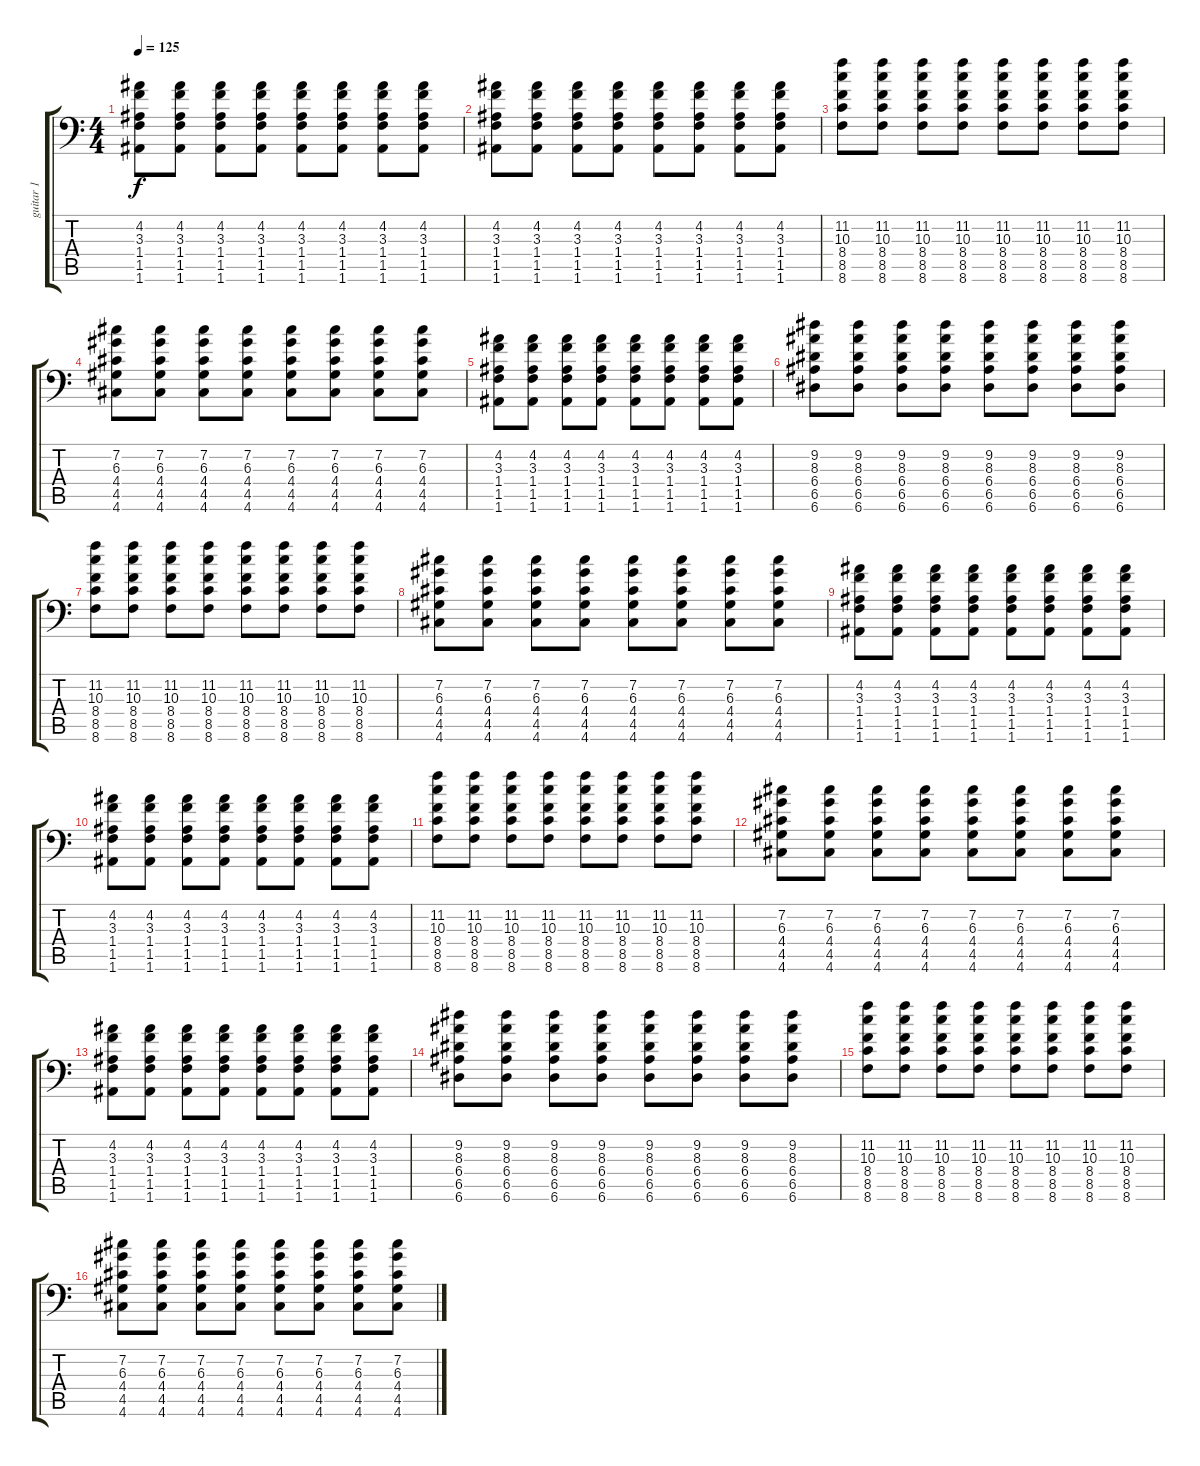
\track ("guitar 1" "guitar 1") {instrument distortionguitar}
\staff {score tabs}
\tuning (B3 Gb3 D3 A2 E2 A1) {hide}
\ts (4 4)
\tempo 125
\clef f4
\ks c
(4.2 3.3 1.4 1.5 1.6).8{dy f} (4.2 3.3 1.4 1.5 1.6).8 (4.2 3.3 1.4 1.5 1.6).8 (4.2 3.3 1.4 1.5 1.6).8 (4.2 3.3 1.4 1.5 1.6).8 (4.2 3.3 1.4 1.5 1.6).8 (4.2 3.3 1.4 1.5 1.6).8 (4.2 3.3 1.4 1.5 1.6).8 |
(4.2 3.3 1.4 1.5 1.6).8 (4.2 3.3 1.4 1.5 1.6).8 (4.2 3.3 1.4 1.5 1.6).8 (4.2 3.3 1.4 1.5 1.6).8 (4.2 3.3 1.4 1.5 1.6).8 (4.2 3.3 1.4 1.5 1.6).8 (4.2 3.3 1.4 1.5 1.6).8 (4.2 3.3 1.4 1.5 1.6).8 |
(11.2 10.3 8.4 8.5 8.6).8 (11.2 10.3 8.4 8.5 8.6).8 (11.2 10.3 8.4 8.5 8.6).8 (11.2 10.3 8.4 8.5 8.6).8 (11.2 10.3 8.4 8.5 8.6).8 (11.2 10.3 8.4 8.5 8.6).8 (11.2 10.3 8.4 8.5 8.6).8 (11.2 10.3 8.4 8.5 8.6).8 |
(7.2 6.3 4.4 4.5 4.6).8 (7.2 6.3 4.4 4.5 4.6).8 (7.2 6.3 4.4 4.5 4.6).8 (7.2 6.3 4.4 4.5 4.6).8 (7.2 6.3 4.4 4.5 4.6).8 (7.2 6.3 4.4 4.5 4.6).8 (7.2 6.3 4.4 4.5 4.6).8 (7.2 6.3 4.4 4.5 4.6).8 |
(4.2 3.3 1.4 1.5 1.6).8 (4.2 3.3 1.4 1.5 1.6).8 (4.2 3.3 1.4 1.5 1.6).8 (4.2 3.3 1.4 1.5 1.6).8 (4.2 3.3 1.4 1.5 1.6).8 (4.2 3.3 1.4 1.5 1.6).8 (4.2 3.3 1.4 1.5 1.6).8 (4.2 3.3 1.4 1.5 1.6).8 |
(9.2 8.3 6.4 6.5 6.6).8 (9.2 8.3 6.4 6.5 6.6).8 (9.2 8.3 6.4 6.5 6.6).8 (9.2 8.3 6.4 6.5 6.6).8 (9.2 8.3 6.4 6.5 6.6).8 (9.2 8.3 6.4 6.5 6.6).8 (9.2 8.3 6.4 6.5 6.6).8 (9.2 8.3 6.4 6.5 6.6).8 |
(11.2 10.3 8.4 8.5 8.6).8 (11.2 10.3 8.4 8.5 8.6).8 (11.2 10.3 8.4 8.5 8.6).8 (11.2 10.3 8.4 8.5 8.6).8 (11.2 10.3 8.4 8.5 8.6).8 (11.2 10.3 8.4 8.5 8.6).8 (11.2 10.3 8.4 8.5 8.6).8 (11.2 10.3 8.4 8.5 8.6).8 |
(7.2 6.3 4.4 4.5 4.6).8 (7.2 6.3 4.4 4.5 4.6).8 (7.2 6.3 4.4 4.5 4.6).8 (7.2 6.3 4.4 4.5 4.6).8 (7.2 6.3 4.4 4.5 4.6).8 (7.2 6.3 4.4 4.5 4.6).8 (7.2 6.3 4.4 4.5 4.6).8 (7.2 6.3 4.4 4.5 4.6).8 |
(4.2 3.3 1.4 1.5 1.6).8 (4.2 3.3 1.4 1.5 1.6).8 (4.2 3.3 1.4 1.5 1.6).8 (4.2 3.3 1.4 1.5 1.6).8 (4.2 3.3 1.4 1.5 1.6).8 (4.2 3.3 1.4 1.5 1.6).8 (4.2 3.3 1.4 1.5 1.6).8 (4.2 3.3 1.4 1.5 1.6).8 |
(4.2 3.3 1.4 1.5 1.6).8 (4.2 3.3 1.4 1.5 1.6).8 (4.2 3.3 1.4 1.5 1.6).8 (4.2 3.3 1.4 1.5 1.6).8 (4.2 3.3 1.4 1.5 1.6).8 (4.2 3.3 1.4 1.5 1.6).8 (4.2 3.3 1.4 1.5 1.6).8 (4.2 3.3 1.4 1.5 1.6).8 |
(11.2 10.3 8.4 8.5 8.6).8 (11.2 10.3 8.4 8.5 8.6).8 (11.2 10.3 8.4 8.5 8.6).8 (11.2 10.3 8.4 8.5 8.6).8 (11.2 10.3 8.4 8.5 8.6).8 (11.2 10.3 8.4 8.5 8.6).8 (11.2 10.3 8.4 8.5 8.6).8 (11.2 10.3 8.4 8.5 8.6).8 |
(7.2 6.3 4.4 4.5 4.6).8 (7.2 6.3 4.4 4.5 4.6).8 (7.2 6.3 4.4 4.5 4.6).8 (7.2 6.3 4.4 4.5 4.6).8 (7.2 6.3 4.4 4.5 4.6).8 (7.2 6.3 4.4 4.5 4.6).8 (7.2 6.3 4.4 4.5 4.6).8 (7.2 6.3 4.4 4.5 4.6).8 |
(4.2 3.3 1.4 1.5 1.6).8 (4.2 3.3 1.4 1.5 1.6).8 (4.2 3.3 1.4 1.5 1.6).8 (4.2 3.3 1.4 1.5 1.6).8 (4.2 3.3 1.4 1.5 1.6).8 (4.2 3.3 1.4 1.5 1.6).8 (4.2 3.3 1.4 1.5 1.6).8 (4.2 3.3 1.4 1.5 1.6).8 |
(9.2 8.3 6.4 6.5 6.6).8 (9.2 8.3 6.4 6.5 6.6).8 (9.2 8.3 6.4 6.5 6.6).8 (9.2 8.3 6.4 6.5 6.6).8 (9.2 8.3 6.4 6.5 6.6).8 (9.2 8.3 6.4 6.5 6.6).8 (9.2 8.3 6.4 6.5 6.6).8 (9.2 8.3 6.4 6.5 6.6).8 |
(11.2 10.3 8.4 8.5 8.6).8 (11.2 10.3 8.4 8.5 8.6).8 (11.2 10.3 8.4 8.5 8.6).8 (11.2 10.3 8.4 8.5 8.6).8 (11.2 10.3 8.4 8.5 8.6).8 (11.2 10.3 8.4 8.5 8.6).8 (11.2 10.3 8.4 8.5 8.6).8 (11.2 10.3 8.4 8.5 8.6).8 |
(7.2 6.3 4.4 4.5 4.6).8 (7.2 6.3 4.4 4.5 4.6).8 (7.2 6.3 4.4 4.5 4.6).8 (7.2 6.3 4.4 4.5 4.6).8 (7.2 6.3 4.4 4.5 4.6).8 (7.2 6.3 4.4 4.5 4.6).8 (7.2 6.3 4.4 4.5 4.6).8 (7.2 6.3 4.4 4.5 4.6).8
